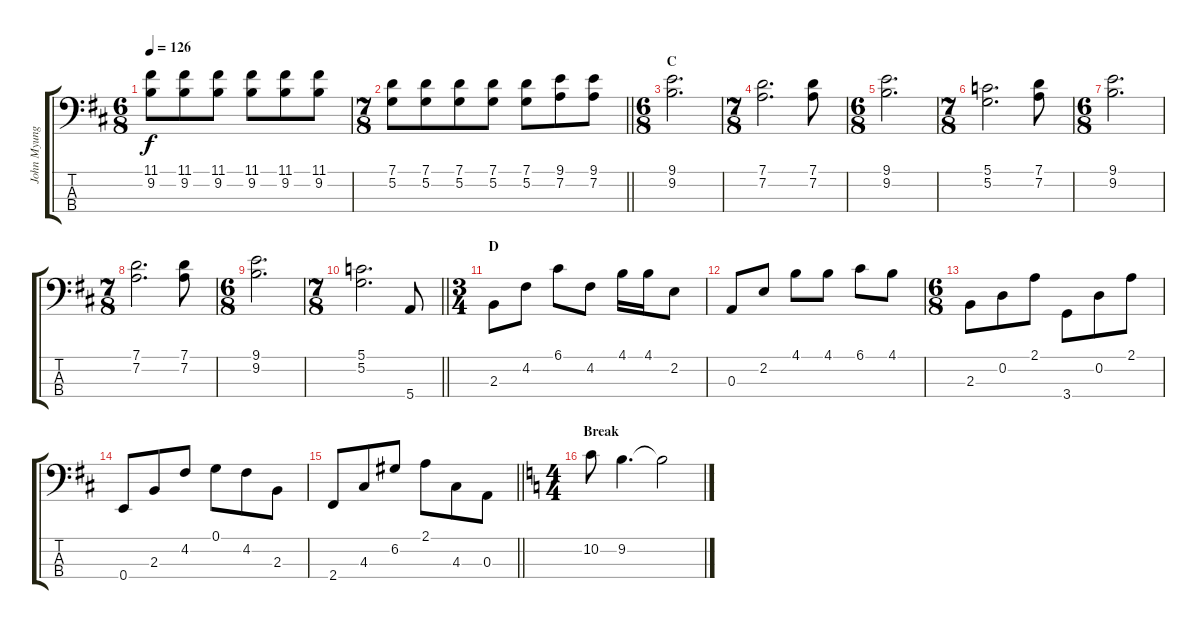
\track ("John Myung" "John Myung") {instrument electricbassfinger}
\staff {score tabs}
\tuning (G2 D2 A1 E1) {hide}
\ts (6 8)
\tempo 126
\clef f4
\ks bminor
(11.1 9.2).8{dy f} (11.1 9.2).8 (11.1 9.2).8 (11.1 9.2).8 (11.1 9.2).8 (11.1 9.2).8 |
\ts (7 8)
\barLineRight lightlight
(7.1 5.2).8 (7.1 5.2).8 (7.1 5.2).8 (7.1 5.2).8 (7.1 5.2).8 (9.1 7.2).8 (9.1 7.2).8 |
\ts (6 8)
\section ("" "C")
(9.1 9.2).2{d} |
\ts (7 8)
(7.1 7.2).2{d} (7.1 7.2).8 |
\ts (6 8)
(9.1 9.2).2{d} |
\ts (7 8)
(5.1 5.2).2{d} (7.1 7.2).8 |
\ts (6 8)
(9.1 9.2).2{d} |
\ts (7 8)
(7.1 7.2).2{d} (7.1 7.2).8 |
\ts (6 8)
(9.1 9.2).2{d} |
\ts (7 8)
\barLineRight lightlight
(5.1 5.2).2{d} 5.4.8 |
\ts (3 4)
\section ("" "D")
2.3.8 4.2.8 6.1.8 4.2.8 4.1.16 4.1.16 2.2.8 |
0.3.8 2.2.8 4.1.8 4.1.8 6.1.8 4.1.8 |
\ts (6 8)
2.3.8 0.2.8 2.1.8 3.4.8 0.2.8 2.1.8 |
0.4.8 2.3.8 4.2.8 0.1.8 4.2.8 2.3.8 |
\barLineRight lightlight
2.4.8 4.3.8 6.2.8 2.1.8 4.3.8 0.3.8 |
\ts (4 4)
\section ("" "Break")
\ks aminor
10.2.8 9.2.4{d} 9.2{t}.2
